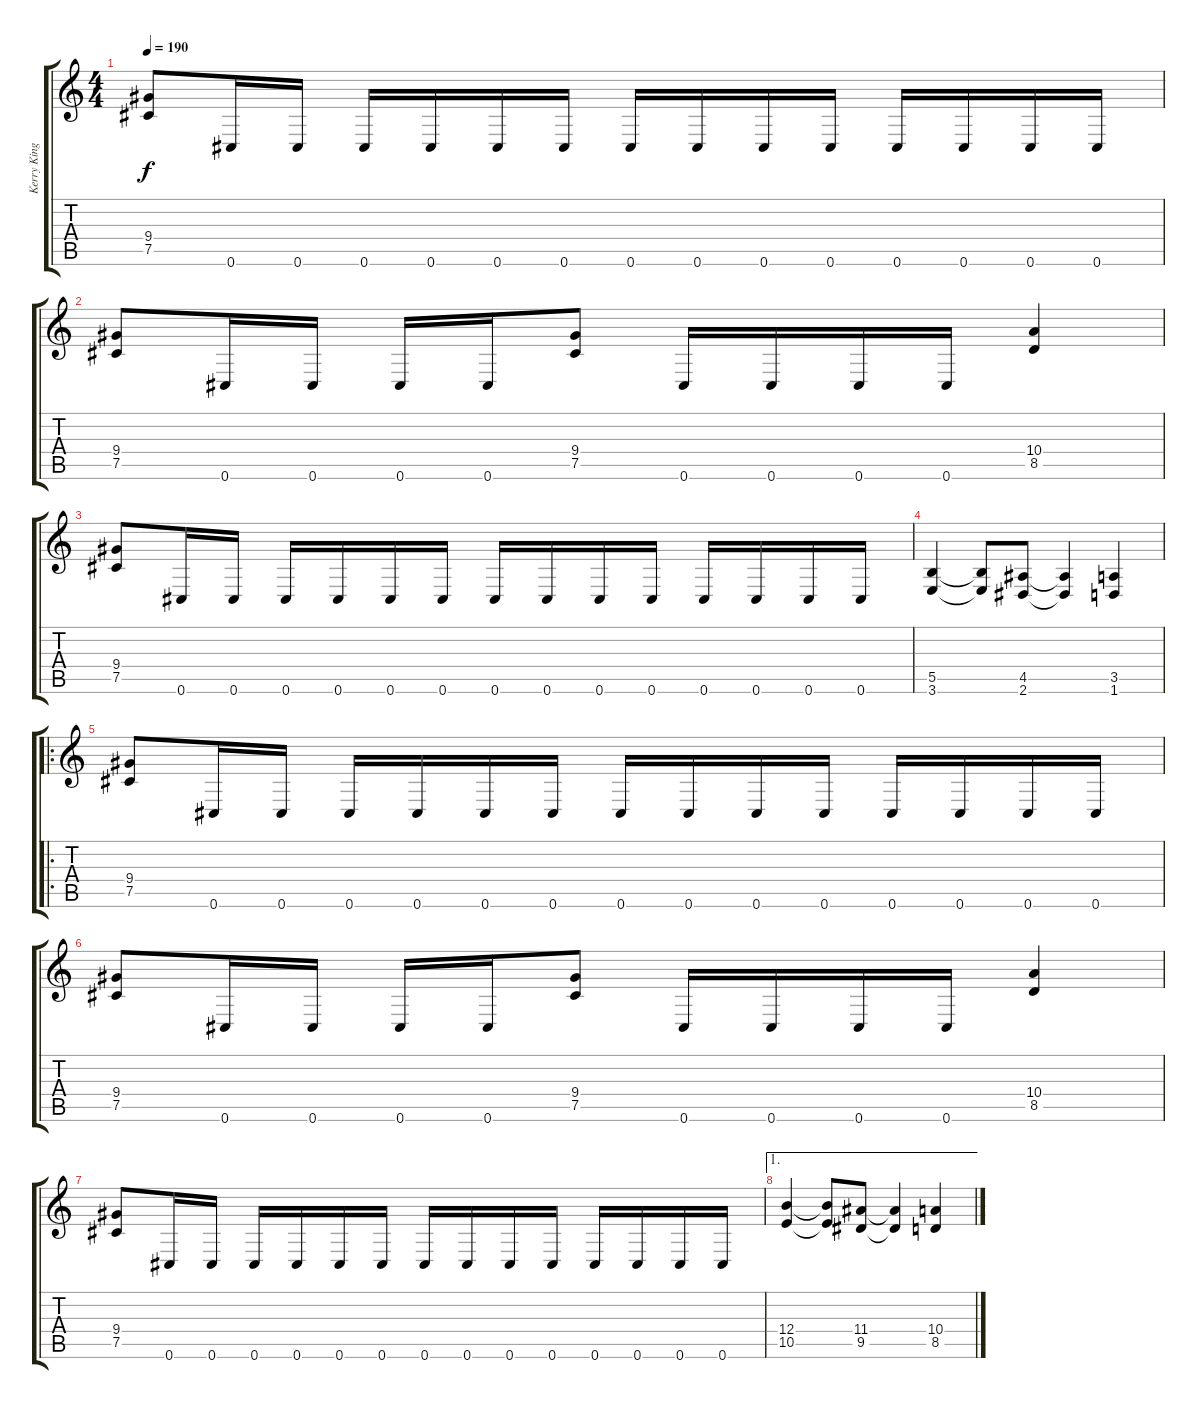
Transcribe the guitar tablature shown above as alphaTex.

\track ("Kerry King" "Kerry King") {instrument distortionguitar}
\staff {score tabs}
\tuning (Db4 Ab3 E3 B2 Gb2 Db2) {hide}
\ts (4 4)
\tempo 190
\clef g2
\ks c
(9.4 7.5).8{dy f} 0.6.16 0.6.16 0.6.16 0.6.16 0.6.16 0.6.16 0.6.16 0.6.16 0.6.16 0.6.16 0.6.16 0.6.16 0.6.16 0.6.16 |
(9.4 7.5).8 0.6.16 0.6.16 0.6.16 0.6.16 (9.4 7.5).8 0.6.16 0.6.16 0.6.16 0.6.16 (10.4 8.5).4 |
(9.4 7.5).8 0.6.16 0.6.16 0.6.16 0.6.16 0.6.16 0.6.16 0.6.16 0.6.16 0.6.16 0.6.16 0.6.16 0.6.16 0.6.16 0.6.16 |
(5.5 3.6).4 (5.5{t} 3.6{t}).8 (4.5 2.6).8 (4.5{t} 2.6{t}).4 (3.5 1.6).4 |
\ro
(9.4 7.5).8 0.6.16 0.6.16 0.6.16 0.6.16 0.6.16 0.6.16 0.6.16 0.6.16 0.6.16 0.6.16 0.6.16 0.6.16 0.6.16 0.6.16 |
(9.4 7.5).8 0.6.16 0.6.16 0.6.16 0.6.16 (9.4 7.5).8 0.6.16 0.6.16 0.6.16 0.6.16 (10.4 8.5).4 |
(9.4 7.5).8 0.6.16 0.6.16 0.6.16 0.6.16 0.6.16 0.6.16 0.6.16 0.6.16 0.6.16 0.6.16 0.6.16 0.6.16 0.6.16 0.6.16 |
\ae 1
(12.4 10.5).4 (12.4{t} 10.5{t}).8 (11.4 9.5).8 (11.4{t} 9.5{t}).4 (10.4 8.5).4
